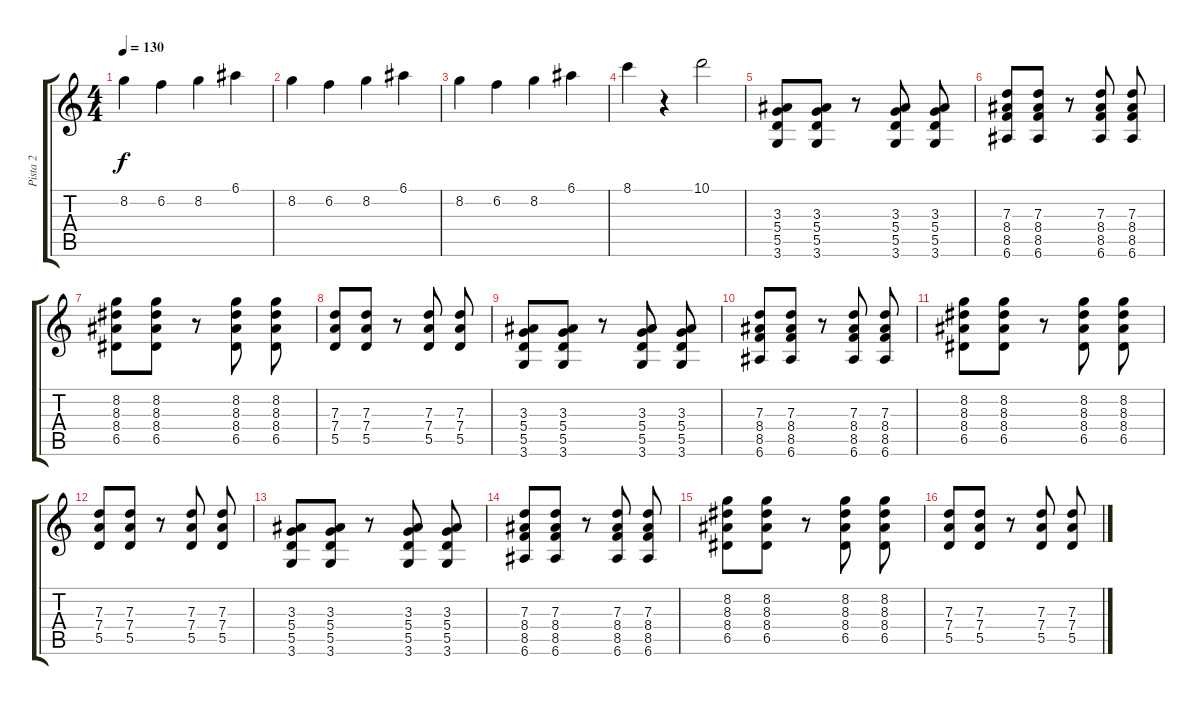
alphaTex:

\track ("Pista 2" "Pista 2") {instrument overdrivenguitar}
\staff {score tabs}
\tuning (E4 B3 G3 D3 A2 E2) {hide}
\ts (4 4)
\tempo 130
\clef g2
\ks c
8.2.4{dy f} 6.2.4 8.2.4 6.1.4 |
8.2.4 6.2.4 8.2.4 6.1.4 |
8.2.4 6.2.4 8.2.4 6.1.4 |
8.1.4 r.4 10.1.2 |
(3.3 5.4 5.5 3.6).8 (3.3 5.4 5.5 3.6).8 r.8 (3.3 5.4 5.5 3.6).8 (3.3 5.4 5.5 3.6).8 |
(7.3 8.4 8.5 6.6).8 (7.3 8.4 8.5 6.6).8 r.8 (7.3 8.4 8.5 6.6).8 (7.3 8.4 8.5 6.6).8 |
(8.2 8.3 8.4 6.5).8 (8.2 8.3 8.4 6.5).8 r.8 (8.2 8.3 8.4 6.5).8 (8.2 8.3 8.4 6.5).8 |
(7.3 7.4 5.5).8 (7.3 7.4 5.5).8 r.8 (7.3 7.4 5.5).8 (7.3 7.4 5.5).8 |
(3.3 5.4 5.5 3.6).8 (3.3 5.4 5.5 3.6).8 r.8 (3.3 5.4 5.5 3.6).8 (3.3 5.4 5.5 3.6).8 |
(7.3 8.4 8.5 6.6).8 (7.3 8.4 8.5 6.6).8 r.8 (7.3 8.4 8.5 6.6).8 (7.3 8.4 8.5 6.6).8 |
(8.2 8.3 8.4 6.5).8 (8.2 8.3 8.4 6.5).8 r.8 (8.2 8.3 8.4 6.5).8 (8.2 8.3 8.4 6.5).8 |
(7.3 7.4 5.5).8 (7.3 7.4 5.5).8 r.8 (7.3 7.4 5.5).8 (7.3 7.4 5.5).8 |
(3.3 5.4 5.5 3.6).8 (3.3 5.4 5.5 3.6).8 r.8 (3.3 5.4 5.5 3.6).8 (3.3 5.4 5.5 3.6).8 |
(7.3 8.4 8.5 6.6).8 (7.3 8.4 8.5 6.6).8 r.8 (7.3 8.4 8.5 6.6).8 (7.3 8.4 8.5 6.6).8 |
(8.2 8.3 8.4 6.5).8 (8.2 8.3 8.4 6.5).8 r.8 (8.2 8.3 8.4 6.5).8 (8.2 8.3 8.4 6.5).8 |
(7.3 7.4 5.5).8 (7.3 7.4 5.5).8 r.8 (7.3 7.4 5.5).8 (7.3 7.4 5.5).8
